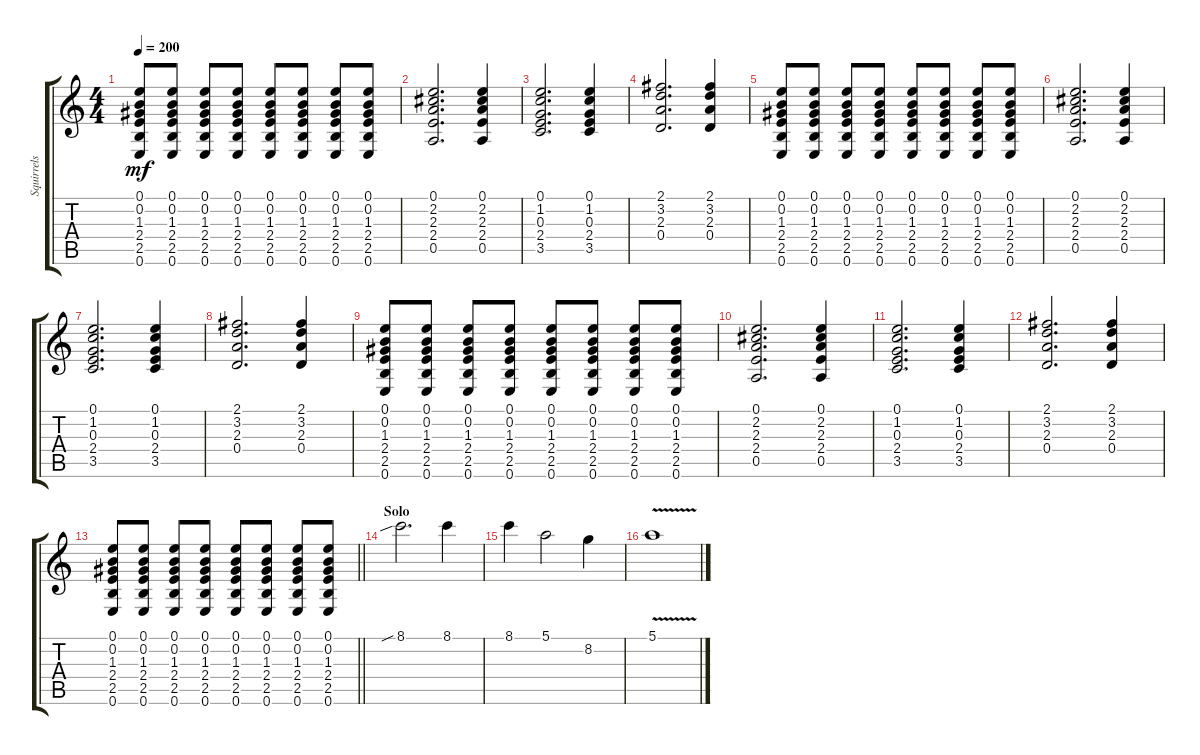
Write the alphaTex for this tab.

\track ("Squirrels" "Squirrels") {instrument distortionguitar}
\staff {score tabs}
\tuning (E4 B3 G3 D3 A2 E2) {hide}
\ts (4 4)
\tempo 200
\clef g2
\ks c
(0.1 0.2 1.3 2.4 2.5 0.6).8{dy mf} (0.1 0.2 1.3 2.4 2.5 0.6).8 (0.1 0.2 1.3 2.4 2.5 0.6).8 (0.1 0.2 1.3 2.4 2.5 0.6).8 (0.1 0.2 1.3 2.4 2.5 0.6).8 (0.1 0.2 1.3 2.4 2.5 0.6).8 (0.1 0.2 1.3 2.4 2.5 0.6).8 (0.1 0.2 1.3 2.4 2.5 0.6).8 |
(0.1 2.2 2.3 2.4 0.5).2{d} (0.1 2.2 2.3 2.4 0.5).4 |
(0.1 1.2 0.3 2.4 3.5).2{d} (0.1 1.2 0.3 2.4 3.5).4 |
(2.1 3.2 2.3 0.4).2{d} (2.1 3.2 2.3 0.4).4 |
(0.1 0.2 1.3 2.4 2.5 0.6).8 (0.1 0.2 1.3 2.4 2.5 0.6).8 (0.1 0.2 1.3 2.4 2.5 0.6).8 (0.1 0.2 1.3 2.4 2.5 0.6).8 (0.1 0.2 1.3 2.4 2.5 0.6).8 (0.1 0.2 1.3 2.4 2.5 0.6).8 (0.1 0.2 1.3 2.4 2.5 0.6).8 (0.1 0.2 1.3 2.4 2.5 0.6).8 |
(0.1 2.2 2.3 2.4 0.5).2{d} (0.1 2.2 2.3 2.4 0.5).4 |
(0.1 1.2 0.3 2.4 3.5).2{d} (0.1 1.2 0.3 2.4 3.5).4 |
(2.1 3.2 2.3 0.4).2{d} (2.1 3.2 2.3 0.4).4 |
(0.1 0.2 1.3 2.4 2.5 0.6).8 (0.1 0.2 1.3 2.4 2.5 0.6).8 (0.1 0.2 1.3 2.4 2.5 0.6).8 (0.1 0.2 1.3 2.4 2.5 0.6).8 (0.1 0.2 1.3 2.4 2.5 0.6).8 (0.1 0.2 1.3 2.4 2.5 0.6).8 (0.1 0.2 1.3 2.4 2.5 0.6).8 (0.1 0.2 1.3 2.4 2.5 0.6).8 |
(0.1 2.2 2.3 2.4 0.5).2{d} (0.1 2.2 2.3 2.4 0.5).4 |
(0.1 1.2 0.3 2.4 3.5).2{d} (0.1 1.2 0.3 2.4 3.5).4 |
(2.1 3.2 2.3 0.4).2{d} (2.1 3.2 2.3 0.4).4 |
\barLineRight lightlight
(0.1 0.2 1.3 2.4 2.5 0.6).8 (0.1 0.2 1.3 2.4 2.5 0.6).8 (0.1 0.2 1.3 2.4 2.5 0.6).8 (0.1 0.2 1.3 2.4 2.5 0.6).8 (0.1 0.2 1.3 2.4 2.5 0.6).8 (0.1 0.2 1.3 2.4 2.5 0.6).8 (0.1 0.2 1.3 2.4 2.5 0.6).8 (0.1 0.2 1.3 2.4 2.5 0.6).8 |
\section ("" "Solo")
8.1{sib}.2{d} 8.1.4 |
8.1.4 5.1.2 8.2.4 |
5.1{v}.1
